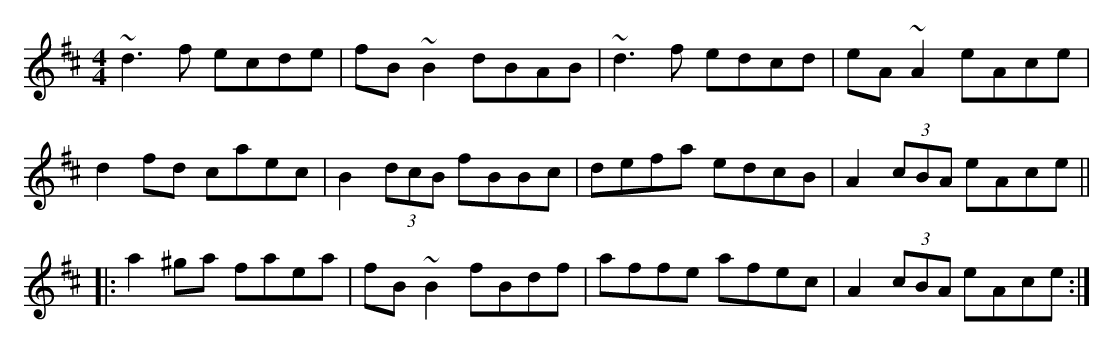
X:1
M:4/4
K:D
~d3f ecde|fB~B2 dBAB|~d3f edcd|eA~A2 eAce|
d2fd caec|B2 (3dcB fBBc|defa edcB|A2 (3cBA eAce||
|:a2^ga faea|fB~B2 fBdf|affe afec|A2 (3cBA eAce:|
